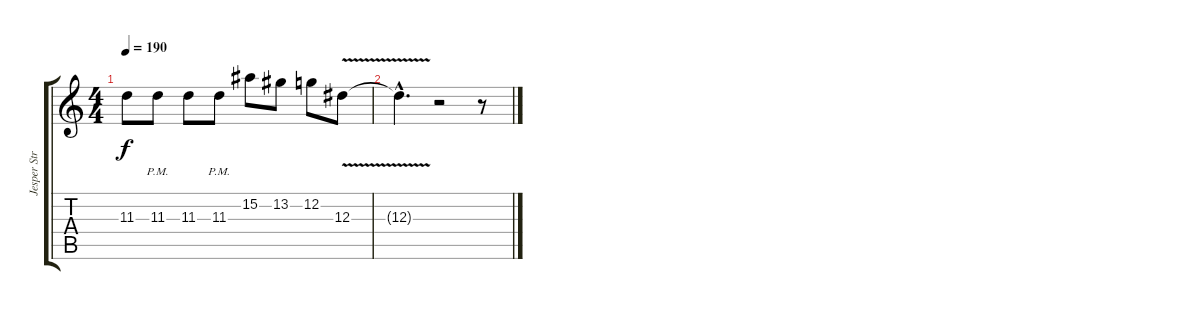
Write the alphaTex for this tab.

\track ("Jesper Strömblad" "Jesper Str") {instrument distortionguitar}
\staff {score tabs}
\tuning (C4 G3 Eb3 Bb2 F2 C2) {hide}
\ts (4 4)
\tempo 190
\clef g2
\ks c
11.3{t}.8{dy f} 11.3{pm}.8 11.3.8 11.3{pm}.8 15.2.8 13.2.8 12.2.8 12.3{v}.8 |
12.3{hac t}.4{d} r.2 r.8
